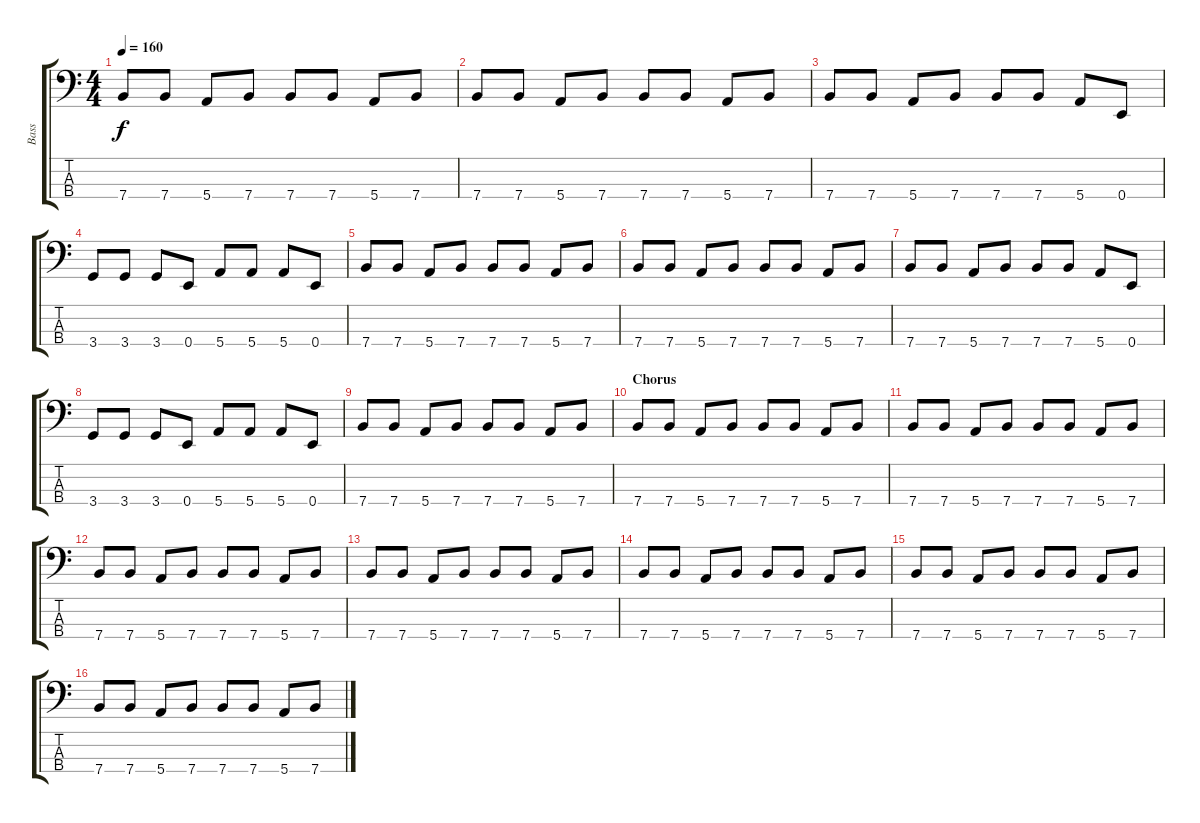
\track ("Bass" "Bass") {instrument electricbasspick}
\staff {score tabs}
\tuning (G2 D2 A1 E1) {hide}
\ts (4 4)
\tempo 160
\clef f4
\ks c
7.4.8{dy f} 7.4.8 5.4.8 7.4.8 7.4.8 7.4.8 5.4.8 7.4.8 |
7.4.8 7.4.8 5.4.8 7.4.8 7.4.8 7.4.8 5.4.8 7.4.8 |
7.4.8 7.4.8 5.4.8 7.4.8 7.4.8 7.4.8 5.4.8 0.4.8 |
3.4.8 3.4.8 3.4.8 0.4.8 5.4.8 5.4.8 5.4.8 0.4.8 |
7.4.8 7.4.8 5.4.8 7.4.8 7.4.8 7.4.8 5.4.8 7.4.8 |
7.4.8 7.4.8 5.4.8 7.4.8 7.4.8 7.4.8 5.4.8 7.4.8 |
7.4.8 7.4.8 5.4.8 7.4.8 7.4.8 7.4.8 5.4.8 0.4.8 |
3.4.8 3.4.8 3.4.8 0.4.8 5.4.8 5.4.8 5.4.8 0.4.8 |
7.4.8 7.4.8 5.4.8 7.4.8 7.4.8 7.4.8 5.4.8 7.4.8 |
\section ("" "Chorus")
7.4.8 7.4.8 5.4.8 7.4.8 7.4.8 7.4.8 5.4.8 7.4.8 |
7.4.8 7.4.8 5.4.8 7.4.8 7.4.8 7.4.8 5.4.8 7.4.8 |
7.4.8 7.4.8 5.4.8 7.4.8 7.4.8 7.4.8 5.4.8 7.4.8 |
7.4.8 7.4.8 5.4.8 7.4.8 7.4.8 7.4.8 5.4.8 7.4.8 |
7.4.8 7.4.8 5.4.8 7.4.8 7.4.8 7.4.8 5.4.8 7.4.8 |
7.4.8 7.4.8 5.4.8 7.4.8 7.4.8 7.4.8 5.4.8 7.4.8 |
7.4.8 7.4.8 5.4.8 7.4.8 7.4.8 7.4.8 5.4.8 7.4.8
